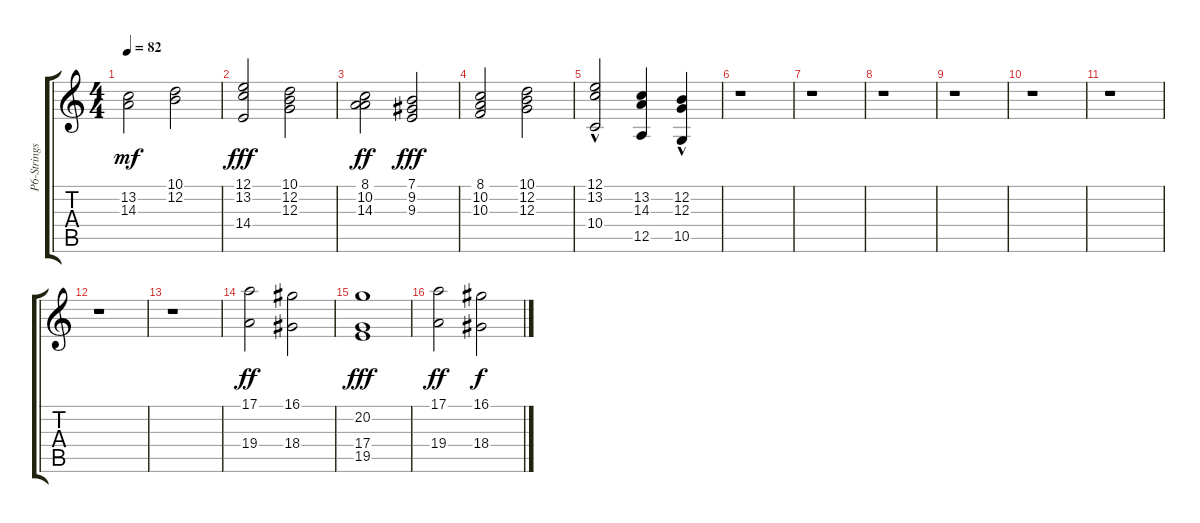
\track ("P6-Strings1" "P6-Strings") {instrument stringensemble1}
\staff {score tabs}
\tuning (E4 B3 G3 D3 A2 E2) {hide}
\ts (4 4)
\tempo 82
\clef g2
\ks c
(13.2 14.3).2{dy mf} (10.1 12.2).2 |
(12.1 13.2 14.4).2{dy fff} (10.1 12.2 12.3).2 |
(8.1 10.2 14.3).2{dy ff} (7.1 9.2 9.3).2{dy fff} |
(8.1 10.2 10.3).2 (10.1 12.2 12.3).2 |
(12.1{hac} 13.2{hac} 10.4).2 (13.2 14.3 12.5).4 (12.2{hac} 12.3{hac} 10.5).4 |
r.1 |
r.1 |
r.1 |
r.1 |
r.1 |
r.1 |
r.1 |
r.1 |
(17.1 19.4).2{dy ff} (16.1 18.4).2 |
(20.2 17.4 19.5).1{dy fff} |
(17.1 19.4).2{dy ff} (16.1 18.4).2{dy f}
